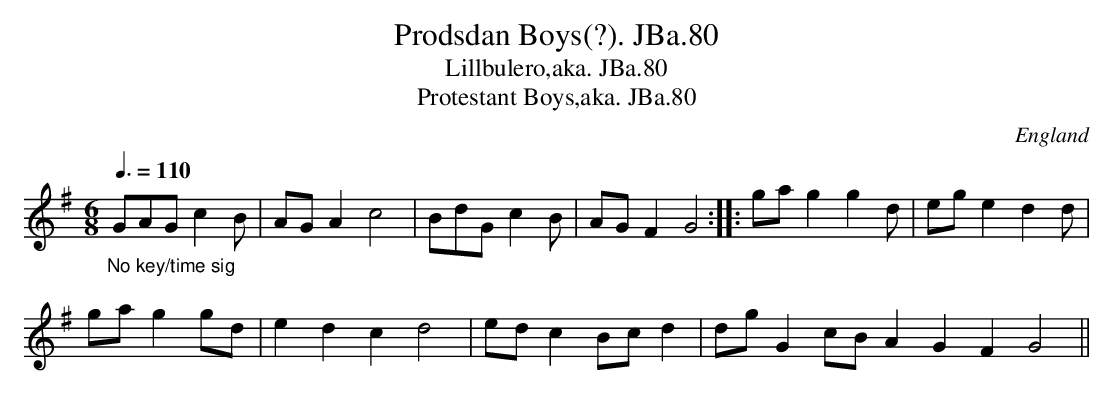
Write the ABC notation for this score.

X:1
T:Prodsdan Boys(?). JBa.80
T:Lillbulero,aka. JBa.80
T:Protestant Boys,aka. JBa.80
M:6/8
L:1/8
Q:3/8=110
O:England
K:G major
"_No key/time sig" GAG c2B | AGA2c4 |\
BdG c2 B | AGF2 G4 :||: gag2g2d | ege2 d2d |!
gag2gd |\
e2d2c2 d4 | edc2 Bc d2 | dg G2 cB A2G2F2 G4 ||!
